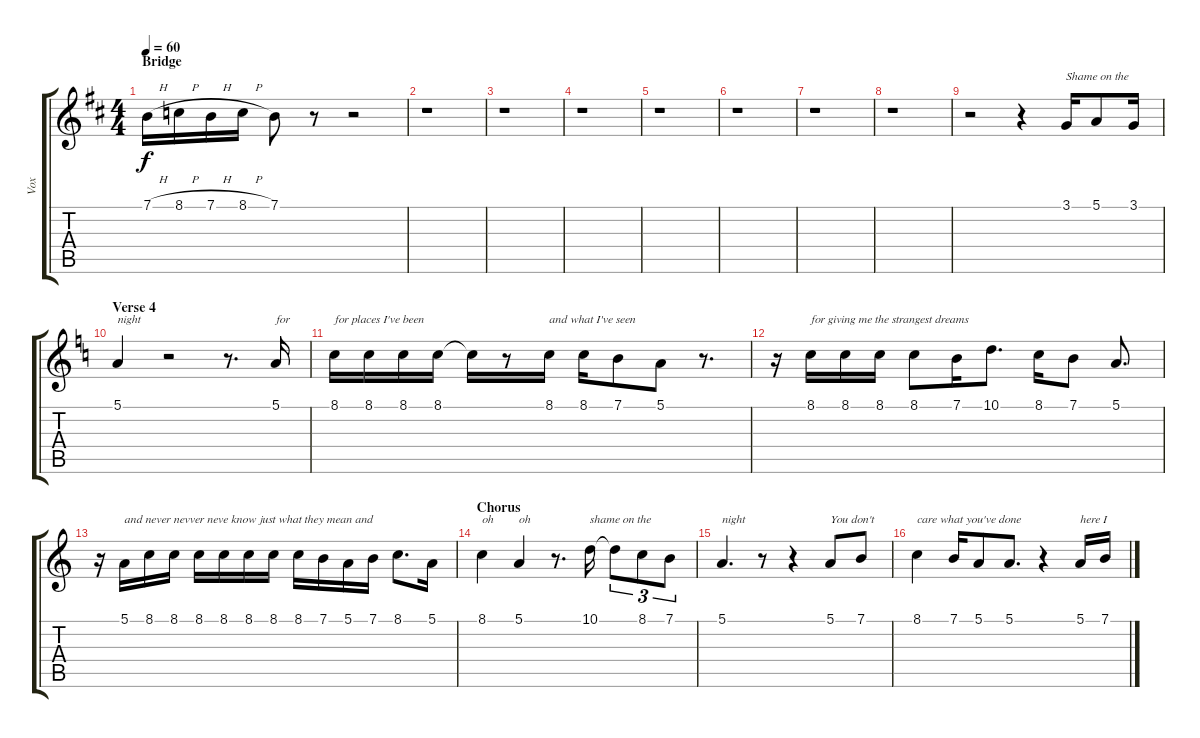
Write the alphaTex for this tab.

\track ("Vox" "Vox") {instrument violin}
\staff {score tabs}
\tuning (E4 B3 G3 D3 A2 E2) {hide}
\ts (4 4)
\section ("" "Bridge")
\tempo 60
\clef g2
\ks bminor
7.1{h}.16{dy f} 8.1{h}.16 7.1{h}.16 8.1{h}.16 7.1.8 r.8{volume 14} r.2 |
r.1 |
r.1 |
r.1 |
r.1 |
r.1 |
r.1 |
r.1 |
r.2 r.4{volume 15} 3.1.16{txt "Shame on the"} 5.1.8 3.1.16 |
\section ("" "Verse 4")
\ks aminor
5.1.4{txt "night"} r.2 r.8{d} 5.1.16{txt "for"} |
8.1.16{txt "for places I've been "} 8.1.16 8.1.16 8.1.16 8.1{t}.16 r.8 8.1.16{txt "and what I've seen"} 8.1.16 7.1.8 5.1.8 r.8{d} |
r.16 8.1.16{txt "for giving me the strangest dreams"} 8.1.16 8.1.16 8.1.8 7.1.16 10.1.8{d} 8.1.16 7.1.8 5.1.8{d} |
r.16 5.1.16{txt "and never nevver neve know just what they mean and"} 8.1.16 8.1.16 8.1.16 8.1.16 8.1.16 8.1.16 8.1.16 7.1.16 5.1.16 7.1.16 8.1.8{d} 5.1.16 |
\section ("" "Chorus")
8.1.4{txt "oh"} 5.1.4{txt "oh"} r.8{d} 10.1.16{txt "shame on the"} 10.1{t}.8{tu (3 2)} 8.1.8{tu (3 2)} 7.1.8{tu (3 2)} |
5.1.4{d txt "night"} r.8 r.4 5.1.8{txt "You don't"} 7.1.8 |
8.1.4{txt "care what you've done"} 7.1.16 5.1.8 5.1.8{d} r.4 5.1.16{txt "here I"} 7.1.16
